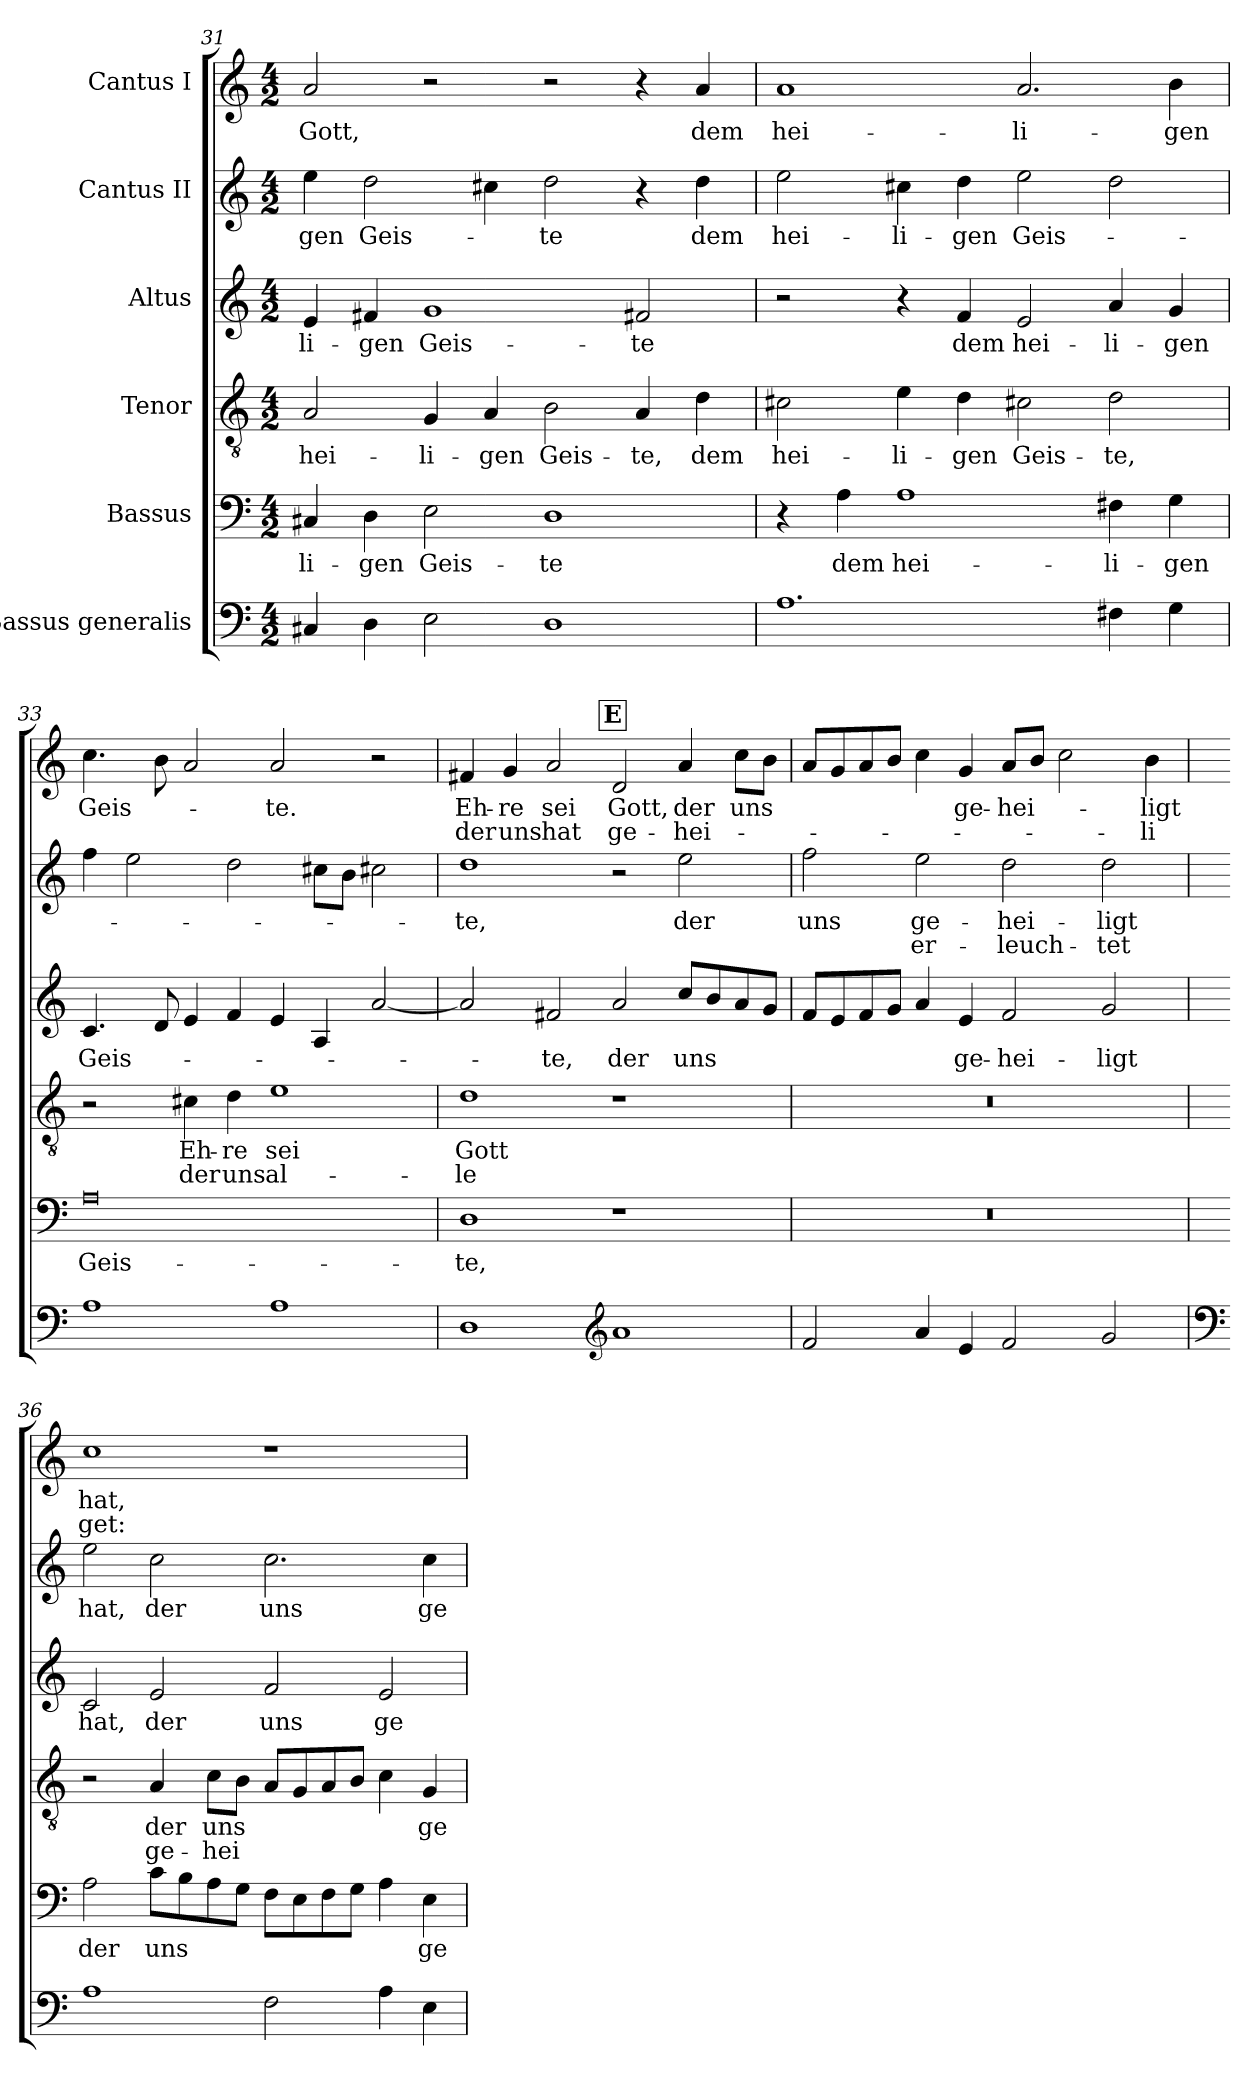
**kern	**kern	**text	**kern	**text	**text	**kern	**text	**kern	**text	**text	**kern	**text	**text
*part6	*part5	*part5	*part4	*part4	*part4	*part3	*part3	*part2	*part2	*part2	*part1	*part1	*part1
*staff6	*staff5	*staff5	*staff4	*staff4	*staff4	*staff3	*staff3	*staff2	*staff2	*staff2	*staff1	*staff1	*staff1
*I"Bassus generalis	*I"Bassus	*	*I"Tenor	*	*	*I"Altus	*	*I"Cantus II	*	*	*I"Cantus I	*	*
*clefF4	*clefF4	*	*clefGv2	*	*	*clefG2	*	*clefG2	*	*	*clefG2	*	*
*k[]	*k[]	*	*k[]	*	*	*k[]	*	*k[]	*	*	*k[]	*	*
*M4/2	*M4/2	*	*M4/2	*	*	*M4/2	*	*M4/2	*	*	*M4/2	*	*
=31	=31	=31	=31	=31	=31	=31	=31	=31	=31	=31	=31	=31	=31
4C#X/	4C#X/	-li-	2A/	hei-	.	4e/	-li-	4ee\	-gen	.	2a/	Gott,	.
4D\	4D\	-gen	.	.	.	4f#X/	-gen	2dd\	Geis-	.	.	.	.
2E\	2E\	Geis-	4G/	-li-	.	1g	Geis-	.	.	.	2r	.	.
.	.	.	4A/	-gen	.	.	.	4cc#X\	.	.	.	.	.
1D	1D	-te	2B\	Geis-	.	.	.	2dd\	-te	.	2r	.	.
.	.	.	4A/	-te,	.	2f#X/	-te	4r	.	.	4r	.	.
.	.	.	4d\	dem	.	.	.	4dd\	dem	.	4a/	dem	.
=32	=32	=32	=32	=32	=32	=32	=32	=32	=32	=32	=32	=32	=32
1.A	4r	.	2c#X\	hei-	.	2r	.	2ee\	hei-	.	1a	hei-	.
.	4A\	dem	.	.	.	.	.	.	.	.	.	.	.
.	1A	hei-	4e\	-li-	.	4r	.	4cc#X\	-li-	.	.	.	.
.	.	.	4d\	-gen	.	4f/	dem	4dd\	-gen	.	.	.	.
.	.	.	2c#X\	Geis-	.	2e/	hei-	2ee\	Geis-	.	2.a/	-li-	.
4F#X\	4F#X\	-li-	2d\	-te,	.	4a/	-li-	2dd\	.	.	.	.	.
4G\	4G\	-gen	.	.	.	4g/	-gen	.	.	.	4b\	-gen	.
=33	=33	=33	=33	=33	=33	=33	=33	=33	=33	=33	=33	=33	=33
1A	0A	Geis-	2r	.	.	4.c/	Geis-	4ff\	.	.	4.cc\	Geis-	.
.	.	.	.	.	.	.	.	2ee\	.	.	.	.	.
.	.	.	.	.	.	8d/	.	.	.	.	8b\	.	.
.	.	.	4c#X\	Eh-	der	4e/	.	.	.	.	2a/	.	.
.	.	.	4d\	-re	uns	4f/	.	2dd\	.	.	.	.	.
1A	.	.	1e	sei	al-	4e/	.	.	.	.	2a/	-te.	.
.	.	.	.	.	.	4A/	.	8cc#X\L	.	.	.	.	.
.	.	.	.	.	.	.	.	8b\J	.	.	.	.	.
.	.	.	.	.	.	[2a/	.	2cc#X\	.	.	2r	.	.
!!LO:REH:place=s1:a:B:fs=14:t=E:qo=4
=34	=34	=34	=34	=34	=34	=34	=34	=34	=34	=34	=34	=34	=34
1D	1D	-te,	1d	Gott	-le	2a/]	.	1dd	-te,	.	4f#X/	Eh-	der
.	.	.	.	.	.	.	.	.	.	.	4g/	-re	uns
.	.	.	.	.	.	2f#X/	-te,	.	.	.	2a/	sei	hat
*clefG2	*	*	*	*	*	*	*	*	*	*	*	*	*
1a	1r	.	1r	.	.	2a/	der	2r	.	.	2d/	Gott,	ge-
.	.	.	.	.	.	8cc/L	uns	2ee\	der	.	4a/	der	-hei-
.	.	.	.	.	.	8b/	.	.	.	.	.	.	.
.	.	.	.	.	.	8a/	.	.	.	.	8cc\L	uns	.
.	.	.	.	.	.	8g/J	.	.	.	.	8b\J	.	.
=35	=35	=35	=35	=35	=35	=35	=35	=35	=35	=35	=35	=35	=35
2f/	0r	.	0r	.	.	8f/L	.	2ff\	uns	.	8a/L	.	.
.	.	.	.	.	.	8e/	.	.	.	.	8g/	.	.
.	.	.	.	.	.	8f/	.	.	.	.	8a/	.	.
.	.	.	.	.	.	8g/J	.	.	.	.	8b/J	.	.
4a/	.	.	.	.	.	4a/	.	2ee\	ge-	er-	4cc\	.	.
4e/	.	.	.	.	.	4e/	ge-	.	.	.	4g/	ge-	.
2f/	.	.	.	.	.	2f/	-hei-	2dd\	-hei-	-leuch-	8a/L	-hei-	.
.	.	.	.	.	.	.	.	.	.	.	8b/J	.	.
.	.	.	.	.	.	.	.	.	.	.	2cc\	.	.
2g/	.	.	.	.	.	2g/	-ligt	2dd\	-ligt	-tet	.	.	.
.	.	.	.	.	.	.	.	.	.	.	4b\	-ligt	-li
=36	=36	=36	=36	=36	=36	=36	=36	=36	=36	=36	=36	=36	=36
*clefF4	*	*	*	*	*	*	*	*	*	*	*	*	*
1A	2A\	der	2r	.	.	2c/	hat,	2ee\	hat,	.	1cc	hat,	-get:
.	8c\L	uns	4A/	der	ge-	2e/	der	2cc\	der	.	.	.	.
.	8B\	.	.	.	.	.	.	.	.	.	.	.	.
.	8A\	.	8c\L	uns	-hei	.	.	.	.	.	.	.	.
.	8G\J	.	8B\J	.	.	.	.	.	.	.	.	.	.
2F\	8F\L	.	8A/L	.	.	2f/	uns	2.cc\	uns	.	1r	.	.
.	8E\	.	8G/	.	.	.	.	.	.	.	.	.	.
.	8F\	.	8A/	.	.	.	.	.	.	.	.	.	.
.	8G\J	.	8B/J	.	.	.	.	.	.	.	.	.	.
4A\	4A\	.	4c\	.	.	2e/	ge-	.	.	.	.	.	.
4E\	4E\	ge-	4G/	ge-	.	.	.	4cc\	ge-	.	.	.	.
=	=	=	=	=	=	=	=	=	=	=	=	=	=
*-	*-	*-	*-	*-	*-	*-	*-	*-	*-	*-	*-	*-	*-
